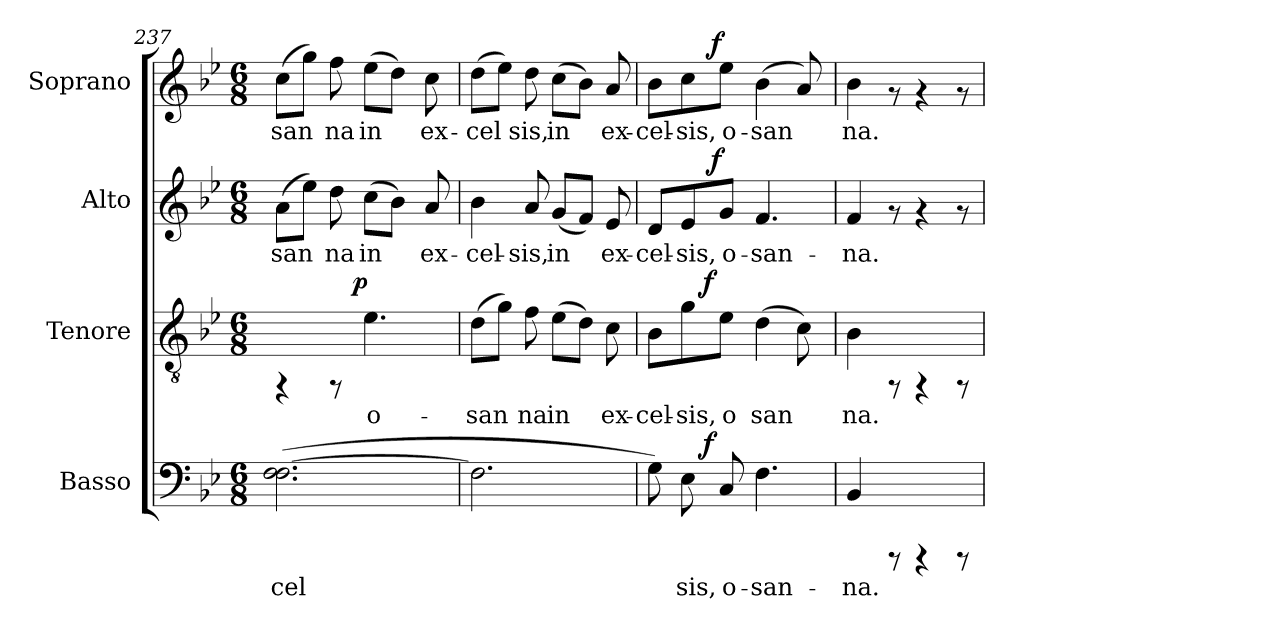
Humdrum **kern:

**kern	**text	**dynam	**kern	**text	**dynam	**kern	**text	**dynam	**kern	**text	**dynam
*part4	*part4	*part4	*part3	*part3	*part3	*part2	*part2	*part2	*part1	*part1	*part1
*staff4	*staff4	*staff4	*staff3	*staff3	*staff3	*staff2	*staff2	*staff2	*staff1	*staff1	*staff1
*I"Basso	*	*	*I"Tenore	*	*	*I"Alto	*	*	*I"Soprano	*	*
*I'B	*	*	*I'T	*	*	*I'A	*	*	*I'S	*	*
*clefF4	*	*	*clefGv2	*	*	*clefG2	*	*	*clefG2	*	*
*k[b-e-]	*	*	*k[b-e-]	*	*	*k[b-e-]	*	*	*k[b-e-]	*	*
*B-:	*	*	*B-:	*	*	*B-:	*	*	*B-:	*	*
*M6/8	*	*	*M6/8	*	*	*M6/8	*	*	*M6/8	*	*
=237	=237	=237	=237	=237	=237	=237	=237	=237	=237	=237	=237
!	!LO:LY:b:cj	!	!	!	!	!	!LO:LY:b:cj	!	!	!LO:LY:b:cj	!
*	*	*	*^	*	*	*	*	*	*	*	*
(>2.F\ [>2.F\	-cel-	.	4rFF	4ryy	.	.	(>8a\L	san-	.	(>8cc\L	-san-	.
!	!	!	!	!	!	!	!	!LO:LY:b:cj	!	!	!LO:LY:b:cj	!
.	.	.	.	.	.	.	8ee-\J)	--	.	8gg\J)	--	.
!	!	!	!	!	!	!	!	!LO:LY:b:cj	!	!	!LO:LY:b:cj	!
.	.	.	8rFF	16.ryy	.	.	8dd\	-na	.	8ff\	-na	.
!	!	!	!	!	!	!LO:DY:a	!	!	!	!	!	!
.	.	.	.	4ryy	.	p	.	.	.	.	.	.
!	!	!	!	!	!LO:LY:b:cj	!	!	!LO:LY:b:cj	!	!	!LO:LY:b:cj	!
.	.	.	4.e-\	.	o-	.	(>8cc\L	in	.	(>8ee-\L	in	.
!	!	!	!	!	!	!	!	!LO:LY:b:cj	!	!	!LO:LY:b:cj	!
.	.	.	.	.	.	.	8b-\J)	.	.	8dd\J)	.	.
.	.	.	.	8ryy	.	.	.	.	.	.	.	.
!	!	!	!	!	!	!	!	!LO:LY:b:cj	!	!	!LO:LY:b:cj	!
.	.	.	.	.	.	.	8a/	ex-	.	8cc\	ex-	.
.	.	.	.	32ryy	.	.	.	.	.	.	.	.
=238	=238	=238	=238	=238	=238	=238	=238	=238	=238	=238	=238	=238
!	!LO:LY:b:cj	!	!	!	!LO:LY:b:cj	!	!	!LO:LY:b:cj	!	!	!LO:LY:b:cj	!
*	*	*	*v	*v	*	*	*	*	*	*	*	*
2.F\]	--	.	(>8d\L	-san-	.	4b-\	-cel-	.	(>8dd\L	-cel-	.
!	!	!	!	!LO:LY:b:cj	!	!	!	!	!	!LO:LY:b:cj	!
.	.	.	8g\J)	--	.	.	.	.	8ee-\J)	--	.
!	!	!	!	!LO:LY:b:cj	!	!	!LO:LY:b:cj	!	!	!LO:LY:b:cj	!
.	.	.	8f\	-na	.	8a/	-sis,	.	8dd\	-sis,	.
!	!	!	!	!LO:LY:b:cj	!	!	!LO:LY:b:cj	!	!	!LO:LY:b:cj	!
.	.	.	(>8e-\L	in	.	(<8g/L	in	.	(>8cc\L	in	.
!	!	!	!	!LO:LY:b:cj	!	!	!LO:LY:b:cj	!	!	!LO:LY:b:cj	!
.	.	.	8d\J)	.	.	8f/J)	.	.	8b-\J)	.	.
!	!	!	!	!LO:LY:b:cj	!	!	!LO:LY:b:cj	!	!	!LO:LY:b:cj	!
.	.	.	8c\	ex-	.	8e-/	ex-	.	8a/	ex-	.
=239	=239	=239	=239	=239	=239	=239	=239	=239	=239	=239	=239
!	!LO:LY:b:cj	!	!	!LO:LY:b:cj	!	!	!LO:LY:b:cj	!	!	!LO:LY:b:cj	!
*^	*	*	*^	*	*	*^	*	*	*^	*	*
8G\)	8..ryy	--	.	8B-\L	8..ryy	-cel-	.	8d/L	8...ryy	-cel-	.	8b-\L	8...ryy	-cel-	.
!	!	!LO:LY:b:cj	!	!	!	!LO:LY:b:cj	!	!	!	!LO:LY:b:cj	!	!	!	!LO:LY:b:cj	!
8E-\	.	-sis,	.	8g\	.	-sis,	.	8e-/	.	-sis,	.	8cc\	.	-sis,	.
!	!	!	!LO:DY:a	!	!	!	!LO:DY:a	!	!	!	!	!	!	!	!
.	2ryy	.	f	.	2ryy	.	f	.	.	.	.	.	.	.	.
!	!	!	!	!	!	!	!	!	!	!	!LO:DY:a	!	!	!	!LO:DY:a
.	.	.	.	.	.	.	.	.	2ryy	.	f	.	2ryy	.	f
!	!	!LO:LY:b:cj	!	!	!	!LO:LY:b:cj	!	!	!	!LO:LY:b:cj	!	!	!	!LO:LY:b:cj	!
8C/	.	o-	.	8e-\J	.	o	.	8g/J	.	o-	.	8ee-\J	.	o-	.
!	!	!LO:LY:b:cj	!	!	!	!LO:LY:b:cj	!	!	!	!LO:LY:b:cj	!	!	!	!LO:LY:b:cj	!
4.F\	.	-san-	.	(>4d\	.	san-	.	4.f/	.	-san-	.	(>4b-\	.	-san-	.
!	!	!	!	!	!	!LO:LY:b:cj	!	!	!	!	!	!	!	!LO:LY:b:cj	!
.	.	.	.	8c\)	.	--	.	.	.	.	.	8a/)	.	--	.
.	32ryy	.	.	.	32ryy	.	.	.	.	.	.	.	.	.	.
.	.	.	.	.	.	.	.	.	64ryy	.	.	.	64ryy	.	.
=240	=240	=240	=240	=240	=240	=240	=240	=240	=240	=240	=240	=240	=240	=240	=240
!	!	!LO:LY:b:cj	!	!	!	!LO:LY:b:cj	!	!	!	!LO:LY:b:cj	!	!	!	!LO:LY:b:cj	!
*v	*v	*	*	*	*	*	*	*v	*v	*	*	*v	*v	*	*
*	*	*	*v	*v	*	*	*	*	*	*	*	*
4BB-/	-na.	.	4B-\	-na.	.	4f/	-na.	.	4b-\	-na.	.
8rCCC	.	.	8rFF	.	.	8rf	.	.	8rf	.	.
4rCCC	.	.	4rFF	.	.	4rf	.	.	4rf	.	.
8rCCC	.	.	8rFF	.	.	8rf	.	.	8rf	.	.
=!	=!	=!	=!	=!	=!	=!	=!	=!	=!	=!	=!
*-	*-	*-	*-	*-	*-	*-	*-	*-	*-	*-	*-
